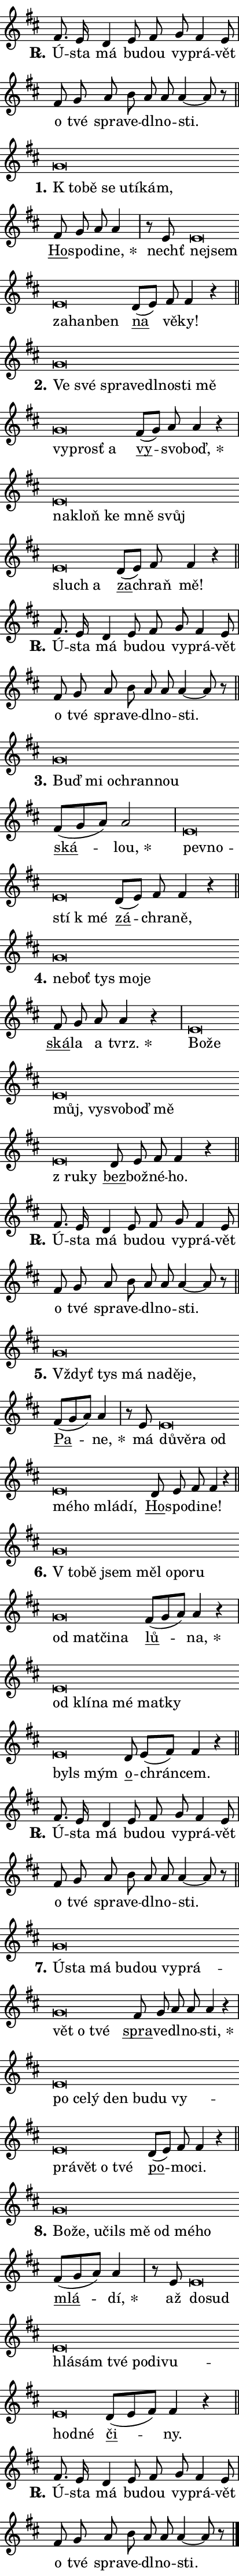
\version "2.24.0"
\header { tagline = "" }
\paper {
  indent = 0\cm
  top-margin = 0\cm
  right-margin = 0\cm
  bottom-margin = 0\cm
  left-margin = 0\cm
  paper-width = 7\cm
  page-breaking = #ly:one-page-breaking
  system-system-spacing.basic-distance = #11
  score-system-spacing.basic-distance = #11
  ragged-last = ##f
}


%% Author: Thomas Morley
%% https://lists.gnu.org/archive/html/lilypond-user/2020-05/msg00002.html
#(define (line-position grob)
"Returns position of @var[grob} in current system:
   @code{'start}, if at first time-step
   @code{'end}, if at last time-step
   @code{'middle} otherwise
"
  (let* ((col (ly:item-get-column grob))
         (ln (ly:grob-object col 'left-neighbor))
         (rn (ly:grob-object col 'right-neighbor))
         (col-to-check-left (if (ly:grob? ln) ln col))
         (col-to-check-right (if (ly:grob? rn) rn col))
         (break-dir-left
           (and
             (ly:grob-property col-to-check-left 'non-musical #f)
             (ly:item-break-dir col-to-check-left)))
         (break-dir-right
           (and
             (ly:grob-property col-to-check-right 'non-musical #f)
             (ly:item-break-dir col-to-check-right))))
        (cond ((eqv? 1 break-dir-left) 'start)
              ((eqv? -1 break-dir-right) 'end)
              (else 'middle))))

#(define (tranparent-at-line-position vctor)
  (lambda (grob)
  "Relying on @code{line-position} select the relevant enry from @var{vctor}.
Used to determine transparency,"
    (case (line-position grob)
      ((end) (not (vector-ref vctor 0)))
      ((middle) (not (vector-ref vctor 1)))
      ((start) (not (vector-ref vctor 2))))))

noteHeadBreakVisibility =
#(define-music-function (break-visibility)(vector?)
"Makes @code{NoteHead}s transparent relying on @var{break-visibility}"
#{
  \override NoteHead.transparent =
    #(tranparent-at-line-position break-visibility)
#})

#(define delete-ledgers-for-transparent-note-heads
  (lambda (grob)
    "Reads whether a @code{NoteHead} is transparent.
If so this @code{NoteHead} is removed from @code{'note-heads} from
@var{grob}, which is supposed to be @code{LedgerLineSpanner}.
As a result ledgers are not printed for this @code{NoteHead}"
    (let* ((nhds-array (ly:grob-object grob 'note-heads))
           (nhds-list
             (if (ly:grob-array? nhds-array)
                 (ly:grob-array->list nhds-array)
                 '()))
           ;; Relies on the transparent-property being done before
           ;; Staff.LedgerLineSpanner.after-line-breaking is executed.
           ;; This is fragile ...
           (to-keep
             (remove
               (lambda (nhd)
                 (ly:grob-property nhd 'transparent #f))
               nhds-list)))
      ;; TODO find a better method to iterate over grob-arrays, similiar
      ;; to filter/remove etc for lists
      ;; For now rebuilt from scratch
      (set! (ly:grob-object grob 'note-heads)  '())
      (for-each
        (lambda (nhd)
          (ly:pointer-group-interface::add-grob grob 'note-heads nhd))
        to-keep))))

hideNotes = {
  \noteHeadBreakVisibility #begin-of-line-visible
}
unHideNotes = {
  \noteHeadBreakVisibility #all-visible
}

% work-around for resetting accidentals
% https://lilypond.org/doc/v2.23/Documentation/notation/displaying-rhythms#unmetered-music
cadenzaMeasure = {
  \cadenzaOff
  \partial 1024 s1024
  \cadenzaOn
}

#(define-markup-command (accent layout props text) (markup?)
  "Underline accented syllable"
  (interpret-markup layout props
    #{\markup \override #'(offset . 4.3) \underline { #text }#}))

responsum = \markup \concat {
  "R" \hspace #-1.05 \path #0.1 #'((moveto 0 0.07) (lineto 0.9 0.8)) \hspace #0.05 "."
}

\layout {
    \context {
        \Staff
        \remove "Time_signature_engraver"
        \override LedgerLineSpanner.after-line-breaking = #delete-ledgers-for-transparent-note-heads
    }
    \context {
        \Voice {
            \override NoteHead.output-attributes = #'((class . "notehead"))
            \override Hairpin.height = #0.55
        }
    }
    \context {
        \Lyrics {
            \override StanzaNumber.output-attributes = #'((class . "stanzanumber"))
            \override LyricSpace.minimum-distance = #0.9
            \override LyricText.font-name = #"TeX Gyre Schola"
            \override LyricText.font-size = 1
            \override StanzaNumber.font-name = #"TeX Gyre Schola Bold"
            \override StanzaNumber.font-size = 1
        }
    }
}

% magnetic-lyrics.ily
%
%   written by
%     Jean Abou Samra <jean@abou-samra.fr>
%     Werner Lemberg <wl@gnu.org>
%
%   adapted by
%     Jiri Hon <jiri.hon@gmail.com>
%
% Version 2022-Apr-15

% https://www.mail-archive.com/lilypond-user@gnu.org/msg149350.html

#(define (Left_hyphen_pointer_engraver context)
   "Collect syllable-hyphen-syllable occurrences in lyrics and store
them in properties.  This engraver only looks to the left.  For
example, if the lyrics input is @code{foo -- bar}, it does the
following.

@itemize @bullet
@item
Set the @code{text} property of the @code{LyricHyphen} grob between
@q{foo} and @q{bar} to @code{foo}.

@item
Set the @code{left-hyphen} property of the @code{LyricText} grob with
text @q{foo} to the @code{LyricHyphen} grob between @q{foo} and
@q{bar}.
@end itemize

Use this auxiliary engraver in combination with the
@code{lyric-@/text::@/apply-@/magnetic-@/offset!} hook."
   (let ((hyphen #f)
         (text #f))
     (make-engraver
      (acknowledgers
       ((lyric-syllable-interface engraver grob source-engraver)
        (set! text grob)))
      (end-acknowledgers
       ((lyric-hyphen-interface engraver grob source-engraver)
        ;(when (not (grob::has-interface grob 'lyric-space-interface))
          (set! hyphen grob)));)
      ((stop-translation-timestep engraver)
       (when (and text hyphen)
         (ly:grob-set-object! text 'left-hyphen hyphen))
       (set! text #f)
       (set! hyphen #f)))))

#(define (lyric-text::apply-magnetic-offset! grob)
   "If the space between two syllables is less than the value in
property @code{LyricText@/.details@/.squash-threshold}, move the right
syllable to the left so that it gets concatenated with the left
syllable.

Use this function as a hook for
@code{LyricText@/.after-@/line-@/breaking} if the
@code{Left_@/hyphen_@/pointer_@/engraver} is active."
   (let ((hyphen (ly:grob-object grob 'left-hyphen #f)))
     (when hyphen
       (let ((left-text (ly:spanner-bound hyphen LEFT)))
         (when (grob::has-interface left-text 'lyric-syllable-interface)
           (let* ((common (ly:grob-common-refpoint grob left-text X))
                  (this-x-ext (ly:grob-extent grob common X))
                  (left-x-ext
                   (begin
                     ;; Trigger magnetism for left-text.
                     (ly:grob-property left-text 'after-line-breaking)
                     (ly:grob-extent left-text common X)))
                  ;; `delta` is the gap width between two syllables.
                  (delta (- (interval-start this-x-ext)
                            (interval-end left-x-ext)))
                  (details (ly:grob-property grob 'details))
                  (threshold (assoc-get 'squash-threshold details 0.2)))
             (when (< delta threshold)
               (let* (;; We have to manipulate the input text so that
                      ;; ligatures crossing syllable boundaries are not
                      ;; disabled.  For languages based on the Latin
                      ;; script this is essentially a beautification.
                      ;; However, for non-Western scripts it can be a
                      ;; necessity.
                      (lt (ly:grob-property left-text 'text))
                      (rt (ly:grob-property grob 'text))
                      (is-space (grob::has-interface hyphen 'lyric-space-interface))
                      (space (if is-space " " ""))
                      (space-markup (grob-interpret-markup grob " "))
                      (space-size (interval-length (ly:stencil-extent space-markup X)))
                      (extra-delta (if is-space space-size 0))
                      ;; Append new syllable.
                      (ltrt-space (if (and (string? lt) (string? rt))
                                (string-append lt space rt)
                                (make-concat-markup (list lt space rt))))
                      ;; Right-align `ltrt` to the right side.
                      (ltrt-space-markup (grob-interpret-markup
                               grob
                               (make-translate-markup
                                (cons (interval-length this-x-ext) 0)
                                (make-right-align-markup ltrt-space)))))
                 (begin
                   ;; Don't print `left-text`.
                   (ly:grob-set-property! left-text 'stencil #f)
                   ;; Set text and stencil (which holds all collected
                   ;; syllables so far) and shift it to the left.
                   (ly:grob-set-property! grob 'text ltrt-space)
                   (ly:grob-set-property! grob 'stencil ltrt-space-markup)
                   (ly:grob-translate-axis! grob (- (- delta extra-delta)) X))))))))))


#(define (lyric-hyphen::displace-bounds-first grob)
   ;; Make very sure this callback isn't triggered too early.
   (let ((left (ly:spanner-bound grob LEFT))
         (right (ly:spanner-bound grob RIGHT)))
     (ly:grob-property left 'after-line-breaking)
     (ly:grob-property right 'after-line-breaking)
     (ly:lyric-hyphen::print grob)))

squashThreshold = #0.4

\layout {
  \context {
    \Lyrics
    \consists #Left_hyphen_pointer_engraver
    \override LyricText.after-line-breaking =
      #lyric-text::apply-magnetic-offset!
    \override LyricHyphen.stencil = #lyric-hyphen::displace-bounds-first
    \override LyricText.details.squash-threshold = \squashThreshold
    \override LyricHyphen.minimum-distance = 0
    \override LyricHyphen.minimum-length = \squashThreshold
  }
}

squash = \override LyricText.details.squash-threshold = 9999
unSquash = \override LyricText.details.squash-threshold = \squashThreshold

left = \override LyricText.self-alignment-X = #LEFT
unLeft = \revert LyricText.self-alignment-X

starOffset = #(lambda (grob) 
                (let ((x_offset (ly:self-alignment-interface::aligned-on-x-parent grob)))
                  (if (= x_offset 0) 0 (+ x_offset 1.2))))

star = #(define-music-function (syllable)(string?)
"Append star separator at the end of a syllable"
#{
  \once \override LyricText.X-offset = #starOffset
  \lyricmode { \markup {
    #syllable
    \override #'((font-name . "TeX Gyre Schola Bold")) \hspace #0.2 \lower #0.65 \larger "*"
  } }
#})

starAccent = #(define-music-function (syllable)(string?)
"Append star separator at the end of a syllable and make accent"
#{
  \once \override LyricText.X-offset = #starOffset
  \lyricmode { \markup {
    \accent #syllable
    \override #'((font-name . "TeX Gyre Schola Bold")) \hspace #0.2 \lower #0.65 \larger "*"
  } }
#})

breath = #(define-music-function (syllable)(string?)
"Append breathing indicator at the end of a syllable"
#{
  \lyricmode { \markup { #syllable "+" } }
#})

optionalBreath = #(define-music-function (syllable)(string?)
"Append optional breathing indicator at the end of a syllable"
#{
  \lyricmode { \markup { #syllable "(+)" } }
#})


\score {
    <<
        \new Voice = "melody" { \cadenzaOn \key d \major \relative { fis'8. e16 d4 \bar "" e8 fis \bar "" g fis4 e8 \cadenzaMeasure \bar "|" fis g \bar "" a b \bar "" a a a4~ a8 r \cadenzaMeasure \bar "||" \break } }
        \new Lyrics \lyricsto "melody" { \lyricmode { \set stanza = \responsum
Ú -- sta má bu -- dou vy -- prá -- vět o tvé spra -- ve -- dl -- no -- sti. } }
    >>
    \layout {}
}

\score {
    <<
        \new Voice = "melody" { \cadenzaOn \key d \major \relative { g'\breve*1/16 \hideNotes \breve*1/16 \bar "" \breve*1/16 \bar "" \breve*1/16 \bar "" \breve*1/16 \breve*1/16 \bar "" \unHideNotes \bar "" fis8 g a a4 \cadenzaMeasure \bar "|" r8 e8 e\breve*1/16 \hideNotes \breve*1/16 \bar "" \breve*1/16 \bar "" \breve*1/16 \breve*1/16 \bar "" \unHideNotes \bar "" d8[( e)] fis fis4 r \cadenzaMeasure \bar "||" \break } }
        \new Lyrics \lyricsto "melody" { \lyricmode { \set stanza = "1."
\left "K to" -- \squash bě se u -- tí -- kám, \unLeft \unSquash \markup \accent Ho -- spo -- di -- \star ne, nechť \left nej -- \squash sem za -- han -- ben \unLeft \unSquash \markup \accent na vě -- ky! } }
    >>
    \layout {}
}

\score {
    <<
        \new Voice = "melody" { \cadenzaOn \key d \major \relative { g'\breve*1/16 \hideNotes \breve*1/16 \bar "" \breve*1/16 \bar "" \breve*1/16 \bar "" \breve*1/16 \bar "" \breve*1/16 \bar "" \breve*1/16 \bar "" \breve*1/16 \bar "" \breve*1/16 \bar "" \breve*1/16 \breve*1/16 \bar "" \unHideNotes \bar "" fis8[( g)] a a4 r4 \cadenzaMeasure \bar "|" e\breve*1/16 \hideNotes \breve*1/16 \bar "" \breve*1/16 \bar "" \breve*1/16 \bar "" \breve*1/16 \bar "" \breve*1/16 \breve*1/16 \bar "" \unHideNotes \bar "" d8[( e)] fis fis4 r \cadenzaMeasure \bar "||" \break } }
        \new Lyrics \lyricsto "melody" { \lyricmode { \set stanza = "2."
\left Ve \squash své spra -- ve -- dl -- no -- sti mě vy -- prosť a \unLeft \unSquash \markup \accent vy -- svo -- \star boď, \left na -- \squash kloň ke mně svůj sluch a \unLeft \unSquash \markup \accent za -- chraň mě! } }
    >>
    \layout {}
}

\score {
    <<
        \new Voice = "melody" { \cadenzaOn \key d \major \relative { fis'8. e16 d4 \bar "" e8 fis \bar "" g fis4 e8 \cadenzaMeasure \bar "|" fis g \bar "" a b \bar "" a a a4~ a8 r \cadenzaMeasure \bar "||" \break } }
        \new Lyrics \lyricsto "melody" { \lyricmode { \set stanza = \responsum
Ú -- sta má bu -- dou vy -- prá -- vět o tvé spra -- ve -- dl -- no -- sti. } }
    >>
    \layout {}
}

\score {
    <<
        \new Voice = "melody" { \cadenzaOn \key d \major \relative { g'\breve*1/16 \hideNotes \breve*1/16 \bar "" \breve*1/16 \bar "" \breve*1/16 \breve*1/16 \bar "" \unHideNotes \bar "" fis8[( g a)] a2 \cadenzaMeasure \bar "|" e\breve*1/16 \hideNotes \breve*1/16 \bar "" \breve*1/16 \breve*1/16 \bar "" \unHideNotes \bar "" d8[( e)] fis fis4 r \cadenzaMeasure \bar "||" \break } }
        \new Lyrics \lyricsto "melody" { \lyricmode { \set stanza = "3."
\left Buď \squash mi o -- chran -- nou \unLeft \unSquash \markup \accent ská -- \star lou, \left pev -- \squash no -- stí "k mé" \unLeft \unSquash \markup \accent zá -- chra -- ně, } }
    >>
    \layout {}
}

\score {
    <<
        \new Voice = "melody" { \cadenzaOn \key d \major \relative { g'\breve*1/16 \hideNotes \breve*1/16 \bar "" \breve*1/16 \bar "" \breve*1/16 \breve*1/16 \bar "" \unHideNotes \bar "" fis8 g a a4 r \cadenzaMeasure \bar "|" e\breve*1/16 \hideNotes \breve*1/16 \bar "" \breve*1/16 \bar "" \breve*1/16 \bar "" \breve*1/16 \bar "" \breve*1/16 \bar "" \breve*1/16 \bar "" \breve*1/16 \breve*1/16 \bar "" \unHideNotes \bar "" d8 e fis fis4 r \cadenzaMeasure \bar "||" \break } }
        \new Lyrics \lyricsto "melody" { \lyricmode { \set stanza = "4."
\left ne -- \squash boť tys mo -- je \unLeft \unSquash \markup \accent ská -- la a \star tvrz. \left Bo -- \squash že můj, vy -- svo -- boď mě "z ru" -- ky \unLeft \unSquash \markup \accent bez -- bož -- né -- ho. } }
    >>
    \layout {}
}

\score {
    <<
        \new Voice = "melody" { \cadenzaOn \key d \major \relative { fis'8. e16 d4 \bar "" e8 fis \bar "" g fis4 e8 \cadenzaMeasure \bar "|" fis g \bar "" a b \bar "" a a a4~ a8 r \cadenzaMeasure \bar "||" \break } }
        \new Lyrics \lyricsto "melody" { \lyricmode { \set stanza = \responsum
Ú -- sta má bu -- dou vy -- prá -- vět o tvé spra -- ve -- dl -- no -- sti. } }
    >>
    \layout {}
}

\score {
    <<
        \new Voice = "melody" { \cadenzaOn \key d \major \relative { g'\breve*1/16 \hideNotes \breve*1/16 \bar "" \breve*1/16 \bar "" \breve*1/16 \bar "" \breve*1/16 \breve*1/16 \bar "" \unHideNotes \bar "" fis8[( g a)] a4 \cadenzaMeasure \bar "|" r8 e e\breve*1/16 \hideNotes \breve*1/16 \bar "" \breve*1/16 \bar "" \breve*1/16 \bar "" \breve*1/16 \bar "" \breve*1/16 \bar "" \breve*1/16 \breve*1/16 \bar "" \unHideNotes \bar "" d8 e fis fis4 r \cadenzaMeasure \bar "||" \break } }
        \new Lyrics \lyricsto "melody" { \lyricmode { \set stanza = "5."
\left Vždyť \squash tys má na -- dě -- je, \unLeft \unSquash \markup \accent Pa -- \star ne, má \left dů -- \squash vě -- ra od mé -- ho mlá -- dí, \unLeft \unSquash \markup \accent Ho -- spo -- di -- ne! } }
    >>
    \layout {}
}

\score {
    <<
        \new Voice = "melody" { \cadenzaOn \key d \major \relative { g'\breve*1/16 \hideNotes \breve*1/16 \bar "" \breve*1/16 \bar "" \breve*1/16 \bar "" \breve*1/16 \bar "" \breve*1/16 \bar "" \breve*1/16 \bar "" \breve*1/16 \bar "" \breve*1/16 \bar "" \breve*1/16 \breve*1/16 \bar "" \unHideNotes \bar "" fis8[( g a)] a4 r \cadenzaMeasure \bar "|" e\breve*1/16 \hideNotes \breve*1/16 \bar "" \breve*1/16 \bar "" \breve*1/16 \bar "" \breve*1/16 \bar "" \breve*1/16 \bar "" \breve*1/16 \breve*1/16 \bar "" \unHideNotes \bar "" d8 e[( fis)] fis4 r \cadenzaMeasure \bar "||" \break } }
        \new Lyrics \lyricsto "melody" { \lyricmode { \set stanza = "6."
\left "V to" -- \squash bě jsem měl o -- po -- ru od mat -- či -- na \unLeft \unSquash \markup \accent lů -- \star na, \left od \squash klí -- na mé mat -- ky byls mým \unLeft \unSquash \markup \accent o -- chrán -- cem. } }
    >>
    \layout {}
}

\score {
    <<
        \new Voice = "melody" { \cadenzaOn \key d \major \relative { fis'8. e16 d4 \bar "" e8 fis \bar "" g fis4 e8 \cadenzaMeasure \bar "|" fis g \bar "" a b \bar "" a a a4~ a8 r \cadenzaMeasure \bar "||" \break } }
        \new Lyrics \lyricsto "melody" { \lyricmode { \set stanza = \responsum
Ú -- sta má bu -- dou vy -- prá -- vět o tvé spra -- ve -- dl -- no -- sti. } }
    >>
    \layout {}
}

\score {
    <<
        \new Voice = "melody" { \cadenzaOn \key d \major \relative { g'\breve*1/16 \hideNotes \breve*1/16 \bar "" \breve*1/16 \bar "" \breve*1/16 \bar "" \breve*1/16 \bar "" \breve*1/16 \bar "" \breve*1/16 \bar "" \breve*1/16 \bar "" \breve*1/16 \breve*1/16 \bar "" \unHideNotes \bar "" fis8 g a a a4 r4 \cadenzaMeasure \bar "|" e\breve*1/16 \hideNotes \breve*1/16 \bar "" \breve*1/16 \bar "" \breve*1/16 \bar "" \breve*1/16 \bar "" \breve*1/16 \bar "" \breve*1/16 \bar "" \breve*1/16 \bar "" \breve*1/16 \bar "" \breve*1/16 \breve*1/16 \bar "" \unHideNotes \bar "" d8[( e)] fis fis4 r \cadenzaMeasure \bar "||" \break } }
        \new Lyrics \lyricsto "melody" { \lyricmode { \set stanza = "7."
\left Ú -- \squash sta má bu -- dou vy -- prá -- vět o tvé \unLeft \unSquash \markup \accent spra -- ve -- dl -- no -- \star sti, \left po \squash ce -- lý den bu -- du vy -- prá -- vět o tvé \unLeft \unSquash \markup \accent po -- mo -- ci. } }
    >>
    \layout {}
}

\score {
    <<
        \new Voice = "melody" { \cadenzaOn \key d \major \relative { g'\breve*1/16 \hideNotes \breve*1/16 \bar "" \breve*1/16 \bar "" \breve*1/16 \bar "" \breve*1/16 \bar "" \breve*1/16 \bar "" \breve*1/16 \breve*1/16 \bar "" \unHideNotes \bar "" fis8[( g a)] a4 \cadenzaMeasure \bar "|" r8 e e\breve*1/16 \hideNotes \breve*1/16 \bar "" \breve*1/16 \bar "" \breve*1/16 \bar "" \breve*1/16 \bar "" \breve*1/16 \bar "" \breve*1/16 \bar "" \breve*1/16 \bar "" \breve*1/16 \breve*1/16 \bar "" \unHideNotes \bar "" d8[( e fis)] fis4 r \cadenzaMeasure \bar "||" \break } }
        \new Lyrics \lyricsto "melody" { \lyricmode { \set stanza = "8."
\left Bo -- \squash že, u -- čils mě od mé -- ho \unLeft \unSquash \markup \accent mlá -- \star dí, až \left do -- \squash sud hlá -- sám tvé po -- di -- vu -- hod -- né \unLeft \unSquash \markup \accent či -- ny. } }
    >>
    \layout {}
}

\score {
    <<
        \new Voice = "melody" { \cadenzaOn \key d \major \relative { fis'8. e16 d4 \bar "" e8 fis \bar "" g fis4 e8 \cadenzaMeasure \bar "|" fis g \bar "" a b \bar "" a a a4~ a8 r \cadenzaMeasure \bar "||" \break } \bar "|." }
        \new Lyrics \lyricsto "melody" { \lyricmode { \set stanza = \responsum
Ú -- sta má bu -- dou vy -- prá -- vět o tvé spra -- ve -- dl -- no -- sti. } }
    >>
    \layout {}
}
